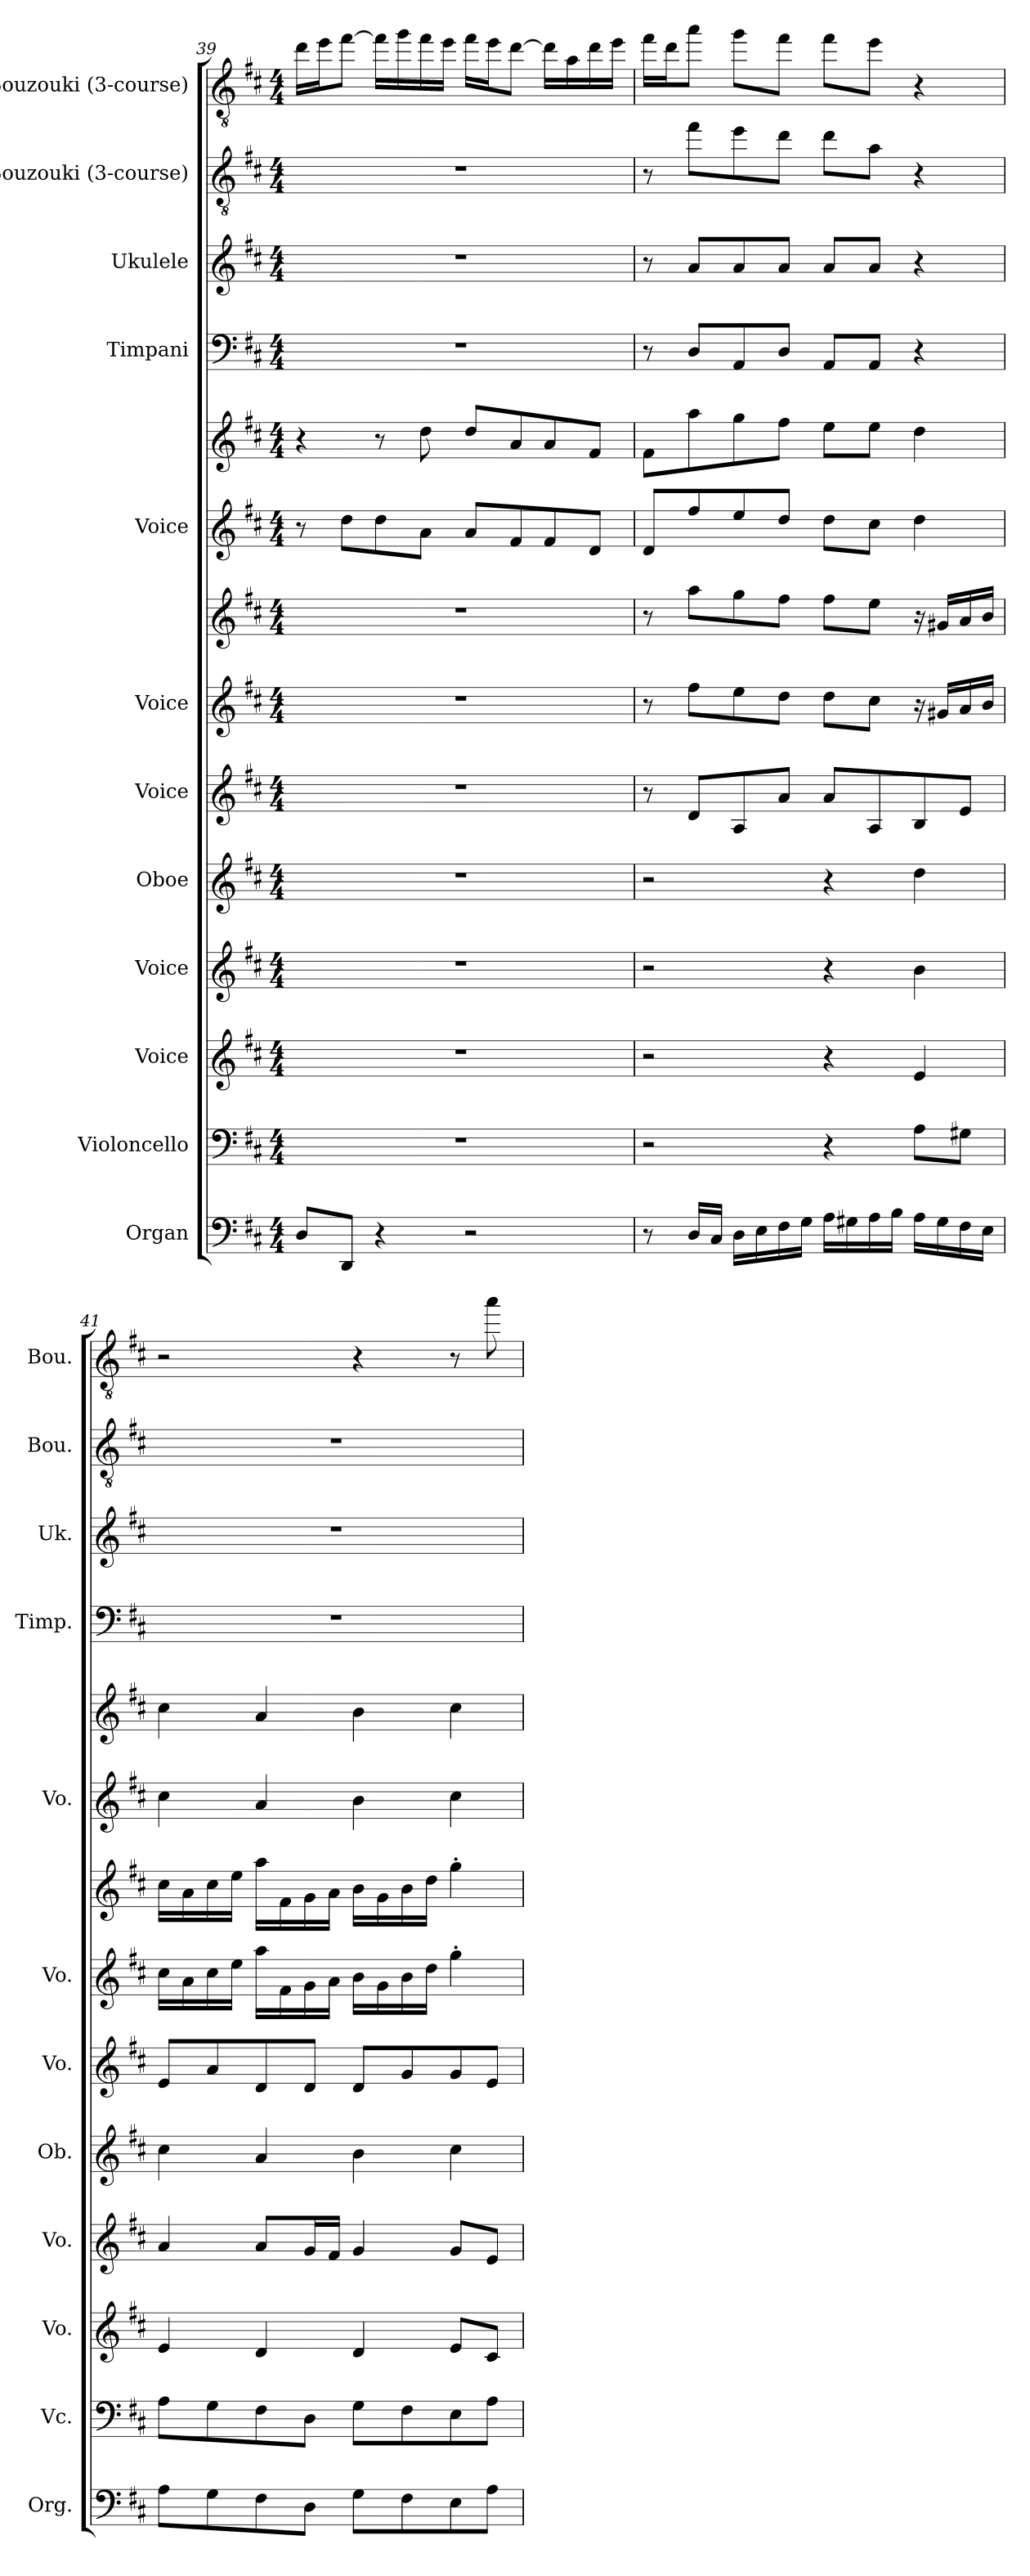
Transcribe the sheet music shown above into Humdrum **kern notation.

**kern	**kern	**kern	**kern	**kern	**kern	**kern	**kern	**kern	**kern	**kern	**kern	**kern	**kern
*part12	*part11	*part10	*part9	*part8	*part7	*part6	*part6	*part5	*part5	*part4	*part3	*part2	*part1
*staff14	*staff13	*staff12	*staff11	*staff10	*staff9	*staff8	*staff7	*staff6	*staff5	*staff4	*staff3	*staff2	*staff1
*I"Organ	*I"Violoncello	*I"Voice	*I"Voice	*I"Oboe	*I"Voice	*I"Voice	*	*I"Voice	*	*I"Timpani	*I"Ukulele	*I"Bouzouki (3-course)	*I"Bouzouki (3-course)
*I'Org.	*I'Vc.	*I'Vo.	*I'Vo.	*I'Ob.	*I'Vo.	*I'Vo.	*	*I'Vo.	*	*I'Timp.	*I'Uk.	*I'Bou.	*I'Bou.
!!LO:PB:g=z
*clefF4	*clefF4	*clefG2	*clefG2	*clefG2	*clefG2	*clefG2	*clefG2	*clefG2	*clefG2	*clefF4	*clefG2	*clefGv2	*clefGv2
*k[f#c#]	*k[f#c#]	*k[f#c#]	*k[f#c#]	*k[f#c#]	*k[f#c#]	*k[f#c#]	*k[f#c#]	*k[f#c#]	*k[f#c#]	*k[f#c#]	*k[f#c#]	*k[f#c#]	*k[f#c#]
*M4/4	*M4/4	*M4/4	*M4/4	*M4/4	*M4/4	*M4/4	*M4/4	*M4/4	*M4/4	*M4/4	*M4/4	*M4/4	*M4/4
=39	=39	=39	=39	=39	=39	=39	=39	=39	=39	=39	=39	=39	=39
8D/L	1r	1r	1r	1r	1r	1r	1r	8r	4r	1r	1r	1r	16dd\LL
.	.	.	.	.	.	.	.	.	.	.	.	.	16ee\J
8DD/J	.	.	.	.	.	.	.	8dd\L	.	.	.	.	[8ff#\J
4r	.	.	.	.	.	.	.	8dd\	8r	.	.	.	16ff#\LL]
.	.	.	.	.	.	.	.	.	.	.	.	.	16gg\
.	.	.	.	.	.	.	.	8a\J	8dd\	.	.	.	16ff#\
.	.	.	.	.	.	.	.	.	.	.	.	.	16ee\JJ
2r	.	.	.	.	.	.	.	8a/L	8dd/L	.	.	.	16ff#\LL
.	.	.	.	.	.	.	.	.	.	.	.	.	16ee\J
.	.	.	.	.	.	.	.	8f#/	8a/	.	.	.	[8dd\J
.	.	.	.	.	.	.	.	8f#/	8a/	.	.	.	16dd\LL]
.	.	.	.	.	.	.	.	.	.	.	.	.	16a\
.	.	.	.	.	.	.	.	8d/J	8f#/J	.	.	.	16dd\
.	.	.	.	.	.	.	.	.	.	.	.	.	16ee\JJ
=40	=40	=40	=40	=40	=40	=40	=40	=40	=40	=40	=40	=40	=40
8r	2r	2r	2r	2r	8r	8r	8r	8d/L	8f#\L	8r	8r	8r	16ff#\LL
.	.	.	.	.	.	.	.	.	.	.	.	.	16dd\J
16D/LL	.	.	.	.	8d/L	8ff#\L	8aa\L	8ff#/	8aa\	8D/L	8a/L	8ff#\L	8aa\J
16C#/JJ	.	.	.	.	.	.	.	.	.	.	.	.	.
16D\LL	.	.	.	.	8A/	8ee\	8gg\	8ee/	8gg\	8AA/	8a/	8ee\	8gg\L
16E\	.	.	.	.	.	.	.	.	.	.	.	.	.
16F#\	.	.	.	.	8a/J	8dd\J	8ff#\J	8dd/J	8ff#\J	8D/J	8a/J	8dd\J	8ff#\J
16G\JJ	.	.	.	.	.	.	.	.	.	.	.	.	.
16A\LL	4r	4r	4r	4r	8a/L	8dd\L	8ff#\L	8dd\L	8ee\L	8AA/L	8a/L	8dd\L	8ff#\L
16G#X\	.	.	.	.	.	.	.	.	.	.	.	.	.
16A\	.	.	.	.	8A/	8cc#\J	8ee\J	8cc#\J	8ee\J	8AA/J	8a/J	8a\J	8ee\J
16B\JJ	.	.	.	.	.	.	.	.	.	.	.	.	.
16A\LL	8A\L	4e/	4b\	4dd\	8B/	16r	16r	4dd\	4dd\	4r	4r	4r	4r
16G#\	.	.	.	.	.	16g#X/LL	16g#X/LL	.	.	.	.	.	.
16F#\	8G#X\J	.	.	.	8e/J	16a/	16a/	.	.	.	.	.	.
16E\JJ	.	.	.	.	.	16b/JJ	16b/JJ	.	.	.	.	.	.
!!LO:PB:g=z
=41	=41	=41	=41	=41	=41	=41	=41	=41	=41	=41	=41	=41	=41
8A\L	8A\L	4e/	4a/	4cc#\	8e/L	16cc#\LL	16cc#\LL	4cc#\	4cc#\	1r	1r	1r	2r
.	.	.	.	.	.	16a\	16a\	.	.	.	.	.	.
8G\	8G\	.	.	.	8a/	16cc#\	16cc#\	.	.	.	.	.	.
.	.	.	.	.	.	16ee\JJ	16ee\JJ	.	.	.	.	.	.
8F#\	8F#\	4d/	8a/L	4a/	8d/	16aa\LL	16aa\LL	4a/	4a/	.	.	.	.
.	.	.	.	.	.	16f#\	16f#\	.	.	.	.	.	.
8D\J	8D\J	.	16g/L	.	8d/J	16g\	16g\	.	.	.	.	.	.
.	.	.	16f#/JJ	.	.	16a\JJ	16a\JJ	.	.	.	.	.	.
8G\L	8G\L	4d/	4g/	4b\	8d/L	16b\LL	16b\LL	4b\	4b\	.	.	.	4r
.	.	.	.	.	.	16g\	16g\	.	.	.	.	.	.
8F#\	8F#\	.	.	.	8g/	16b\	16b\	.	.	.	.	.	.
.	.	.	.	.	.	16dd\JJ	16dd\JJ	.	.	.	.	.	.
8E\	8E\	8e/L	8g/L	4cc#\	8g/	4gg'\	4gg'\	4cc#\	4cc#\	.	.	.	8r
8A\J	8A\J	8c#/J	8e/J	.	8e/J	.	.	.	.	.	.	.	8aa\
=	=	=	=	=	=	=	=	=	=	=	=	=	=
*-	*-	*-	*-	*-	*-	*-	*-	*-	*-	*-	*-	*-	*-
